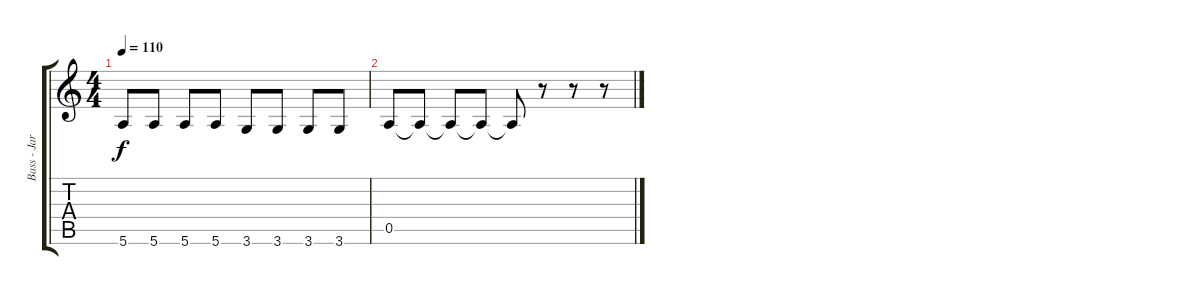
\track ("Bass - Jared" "Bass - Jar") {instrument electricbassfinger}
\staff {score tabs}
\tuning (E4 B3 G3 D3 A2 E2) {hide}
\ts (4 4)
\tempo 110
\clef g2
\ks c
5.6.8{dy f} 5.6.8 5.6.8 5.6.8 3.6.8 3.6.8 3.6.8 3.6.8 |
0.5.8 0.5{t}.8 0.5{t}.8 0.5{t}.8 0.5{t}.8 r.8 r.8 r.8
